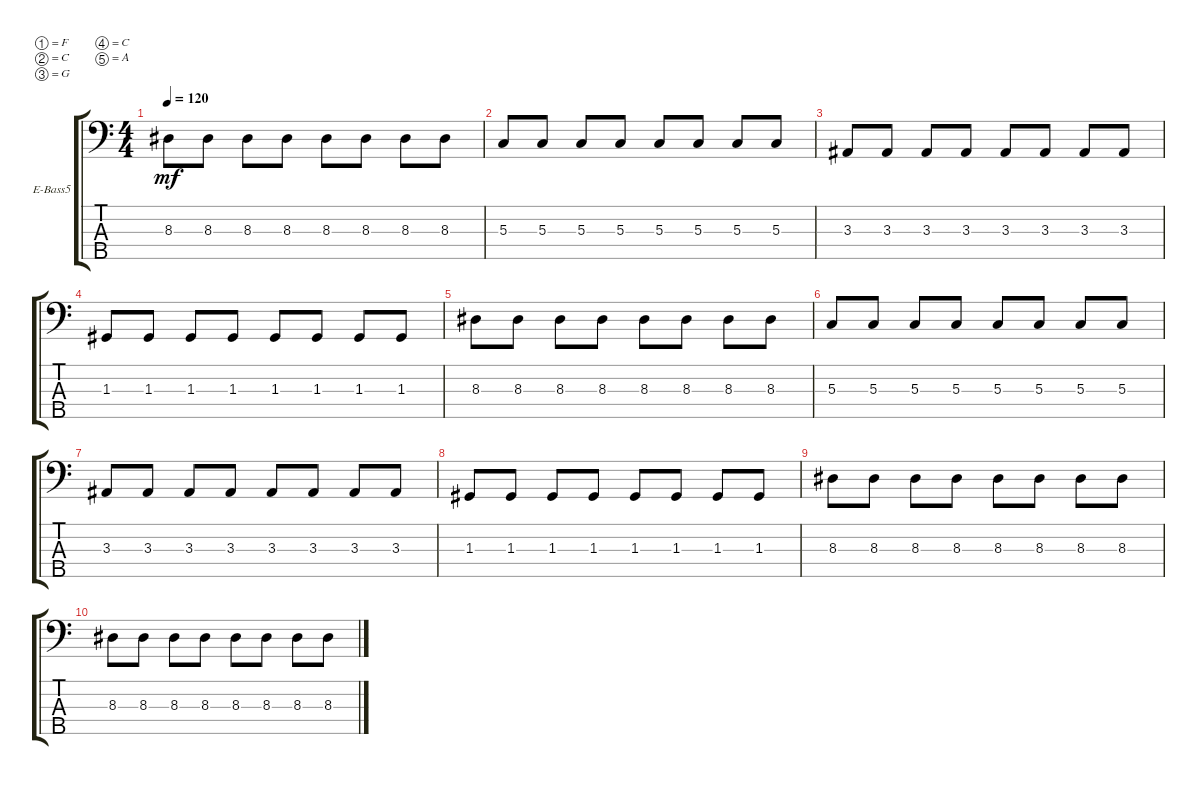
\defaultSystemsLayout 4
\bracketExtendMode groupsimilarinstruments
\firstSystemTrackNameOrientation horizontal
\otherSystemsTrackNameOrientation horizontal
\track ("Electric Bass   ( Бас )" "E-Bass5") {instrument electricbassfinger}
\staff {score tabs}
\tuning (F2 C2 G1 C1 A0)
\ts (4 4)
\tempo 120
\clef f4
\ks c
8.3.8{dy mf} 8.3.8 8.3.8 8.3.8 8.3.8 8.3.8 8.3.8 8.3.8 |
5.3.8 5.3.8 5.3.8 5.3.8 5.3.8 5.3.8 5.3.8 5.3.8 |
3.3.8 3.3.8 3.3.8 3.3.8 3.3.8 3.3.8 3.3.8 3.3.8 |
1.3.8 1.3.8 1.3.8 1.3.8 1.3.8 1.3.8 1.3.8 1.3.8 |
8.3.8 8.3.8 8.3.8 8.3.8 8.3.8 8.3.8 8.3.8 8.3.8 |
5.3.8 5.3.8 5.3.8 5.3.8 5.3.8 5.3.8 5.3.8 5.3.8 |
3.3.8 3.3.8 3.3.8 3.3.8 3.3.8 3.3.8 3.3.8 3.3.8 |
1.3.8 1.3.8 1.3.8 1.3.8 1.3.8 1.3.8 1.3.8 1.3.8 |
8.3.8 8.3.8 8.3.8 8.3.8 8.3.8 8.3.8 8.3.8 8.3.8 |
8.3.8 8.3.8 8.3.8 8.3.8 8.3.8 8.3.8 8.3.8 8.3.8
